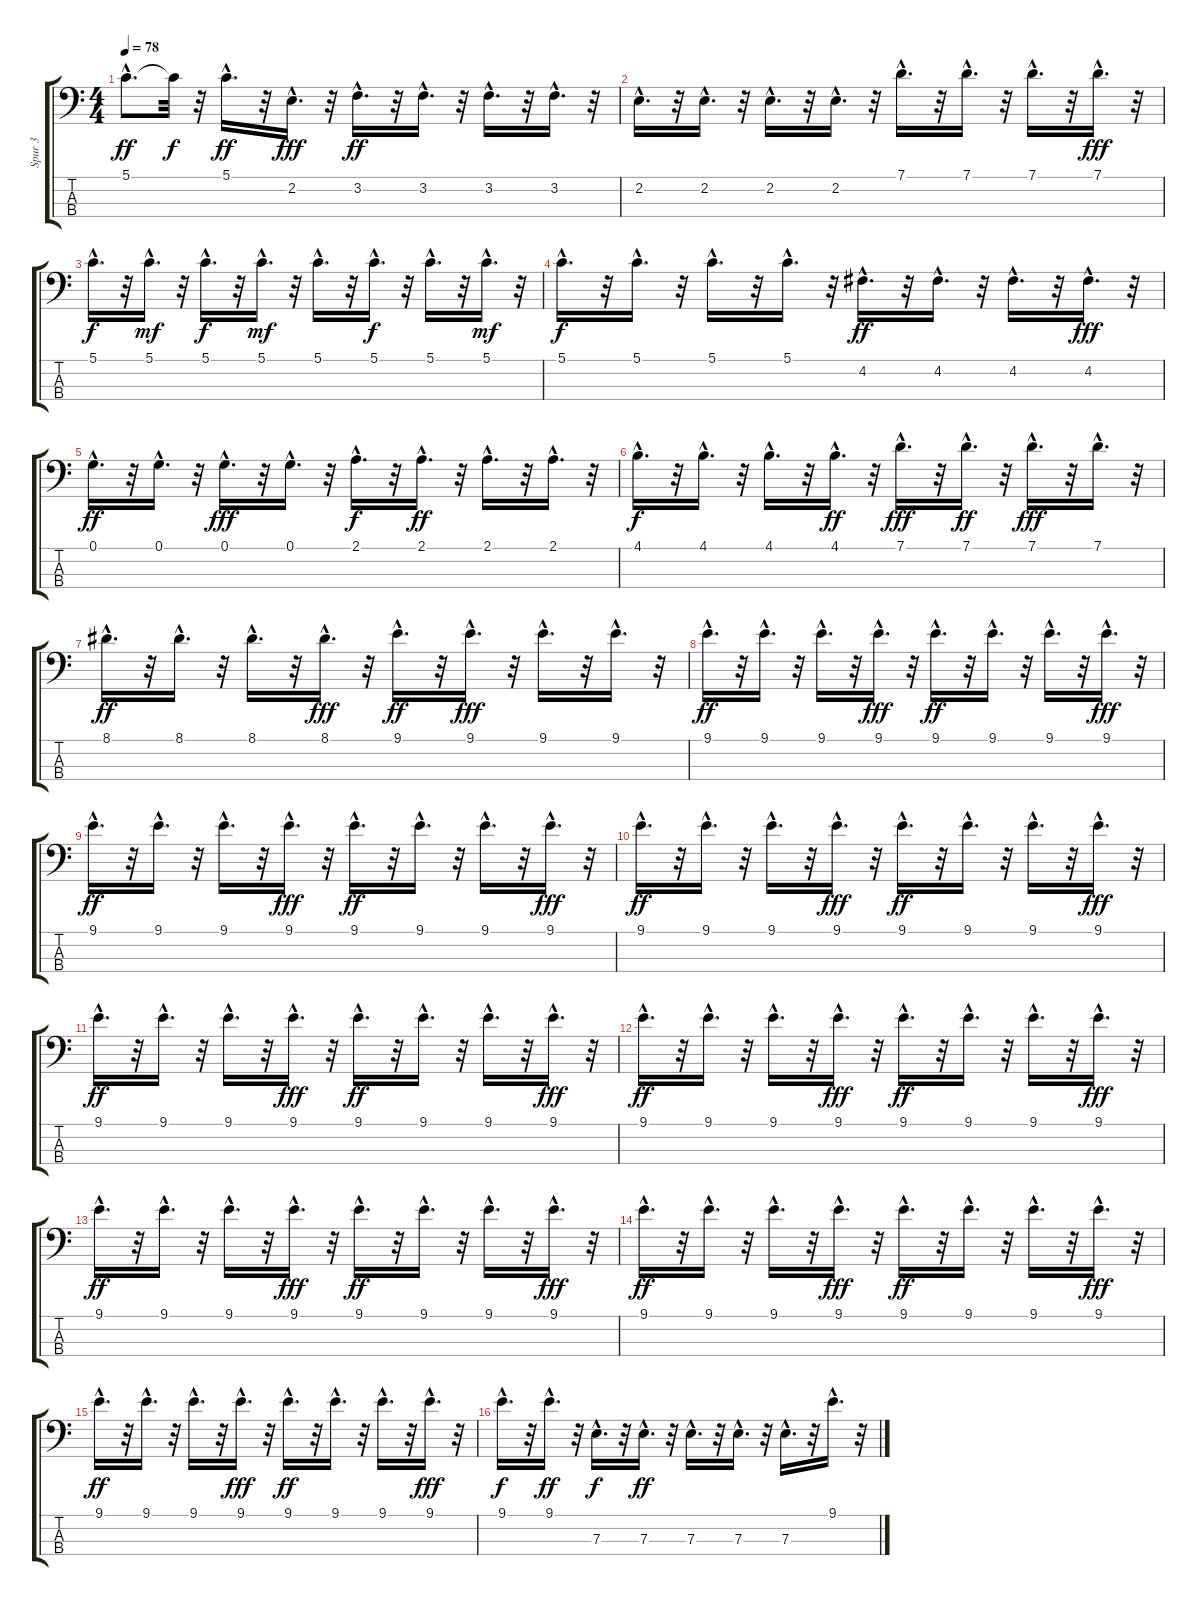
\track ("Spur 3" "Spur 3") {instrument fretlessbass}
\staff {score tabs}
\tuning (G2 D2 A1 E1) {hide}
\ts (4 4)
\tempo 78
\clef f4
\ks c
5.1{hac}.8{d dy ff} 5.1{t}.32{dy f} r.32 5.1{hac}.16{d dy ff} r.32 2.2{hac}.16{d dy fff} r.32 3.2{hac}.16{d dy ff} r.32 3.2{hac}.16{d} r.32 3.2{hac}.16{d} r.32 3.2{hac}.16{d} r.32 |
2.2{hac}.16{d} r.32 2.2{hac}.16{d} r.32 2.2{hac}.16{d} r.32 2.2{hac}.16{d} r.32 7.1{hac}.16{d} r.32 7.1{hac}.16{d} r.32 7.1{hac}.16{d} r.32 7.1{hac}.16{d dy fff} r.32 |
5.1{hac}.16{d dy f} r.32 5.1{hac}.16{d dy mf} r.32 5.1{hac}.16{d dy f} r.32 5.1{hac}.16{d dy mf} r.32 5.1{hac}.16{d} r.32 5.1{hac}.16{d dy f} r.32 5.1{hac}.16{d} r.32 5.1{hac}.16{d dy mf} r.32 |
5.1{hac}.16{d dy f} r.32 5.1{hac}.16{d} r.32 5.1{hac}.16{d} r.32 5.1{hac}.16{d} r.32 4.2{hac}.16{d dy ff} r.32 4.2{hac}.16{d} r.32 4.2{hac}.16{d} r.32 4.2{hac}.16{d dy fff} r.32 |
0.1{hac}.16{d dy ff} r.32 0.1{hac}.16{d} r.32 0.1{hac}.16{d dy fff} r.32 0.1{hac}.16{d} r.32 2.1{hac}.16{d dy f} r.32 2.1{hac}.16{d dy ff} r.32 2.1{hac}.16{d} r.32 2.1{hac}.16{d} r.32 |
4.1{hac}.16{d dy f} r.32 4.1{hac}.16{d} r.32 4.1{hac}.16{d} r.32 4.1{hac}.16{d dy ff} r.32 7.1{hac}.16{d dy fff} r.32 7.1{hac}.16{d dy ff} r.32 7.1{hac}.16{d dy fff} r.32 7.1{hac}.16{d} r.32 |
8.1{hac}.16{d dy ff} r.32 8.1{hac}.16{d} r.32 8.1{hac}.16{d} r.32 8.1{hac}.16{d dy fff} r.32 9.1{hac}.16{d dy ff} r.32 9.1{hac}.16{d dy fff} r.32 9.1{hac}.16{d} r.32 9.1{hac}.16{d} r.32 |
9.1{hac}.16{d dy ff} r.32 9.1{hac}.16{d} r.32 9.1{hac}.16{d} r.32 9.1{hac}.16{d dy fff} r.32 9.1{hac}.16{d dy ff} r.32 9.1{hac}.16{d} r.32 9.1{hac}.16{d} r.32 9.1{hac}.16{d dy fff} r.32 |
9.1{hac}.16{d dy ff} r.32 9.1{hac}.16{d} r.32 9.1{hac}.16{d} r.32 9.1{hac}.16{d dy fff} r.32 9.1{hac}.16{d dy ff} r.32 9.1{hac}.16{d} r.32 9.1{hac}.16{d} r.32 9.1{hac}.16{d dy fff} r.32 |
9.1{hac}.16{d dy ff} r.32 9.1{hac}.16{d} r.32 9.1{hac}.16{d} r.32 9.1{hac}.16{d dy fff} r.32 9.1{hac}.16{d dy ff} r.32 9.1{hac}.16{d} r.32 9.1{hac}.16{d} r.32 9.1{hac}.16{d dy fff} r.32 |
9.1{hac}.16{d dy ff} r.32 9.1{hac}.16{d} r.32 9.1{hac}.16{d} r.32 9.1{hac}.16{d dy fff} r.32 9.1{hac}.16{d dy ff} r.32 9.1{hac}.16{d} r.32 9.1{hac}.16{d} r.32 9.1{hac}.16{d dy fff} r.32 |
9.1{hac}.16{d dy ff} r.32 9.1{hac}.16{d} r.32 9.1{hac}.16{d} r.32 9.1{hac}.16{d dy fff} r.32 9.1{hac}.16{d dy ff} r.32 9.1{hac}.16{d} r.32 9.1{hac}.16{d} r.32 9.1{hac}.16{d dy fff} r.32 |
9.1{hac}.16{d dy ff} r.32 9.1{hac}.16{d} r.32 9.1{hac}.16{d} r.32 9.1{hac}.16{d dy fff} r.32 9.1{hac}.16{d dy ff} r.32 9.1{hac}.16{d} r.32 9.1{hac}.16{d} r.32 9.1{hac}.16{d dy fff} r.32 |
9.1{hac}.16{d dy ff} r.32 9.1{hac}.16{d} r.32 9.1{hac}.16{d} r.32 9.1{hac}.16{d dy fff} r.32 9.1{hac}.16{d dy ff} r.32 9.1{hac}.16{d} r.32 9.1{hac}.16{d} r.32 9.1{hac}.16{d dy fff} r.32 |
9.1{hac}.16{d dy ff} r.32 9.1{hac}.16{d} r.32 9.1{hac}.16{d} r.32 9.1{hac}.16{d dy fff} r.32 9.1{hac}.16{d dy ff} r.32 9.1{hac}.16{d} r.32 9.1{hac}.16{d} r.32 9.1{hac}.16{d dy fff} r.32 |
9.1{hac}.16{d dy f} r.32 9.1{hac}.16{d dy ff} r.32 7.3{hac}.16{d dy f} r.32 7.3{hac}.16{d dy ff} r.32 7.3{hac}.16{d} r.32 7.3{hac}.16{d} r.32 7.3{hac}.16{d} r.32 9.1{hac}.16{d} r.32
